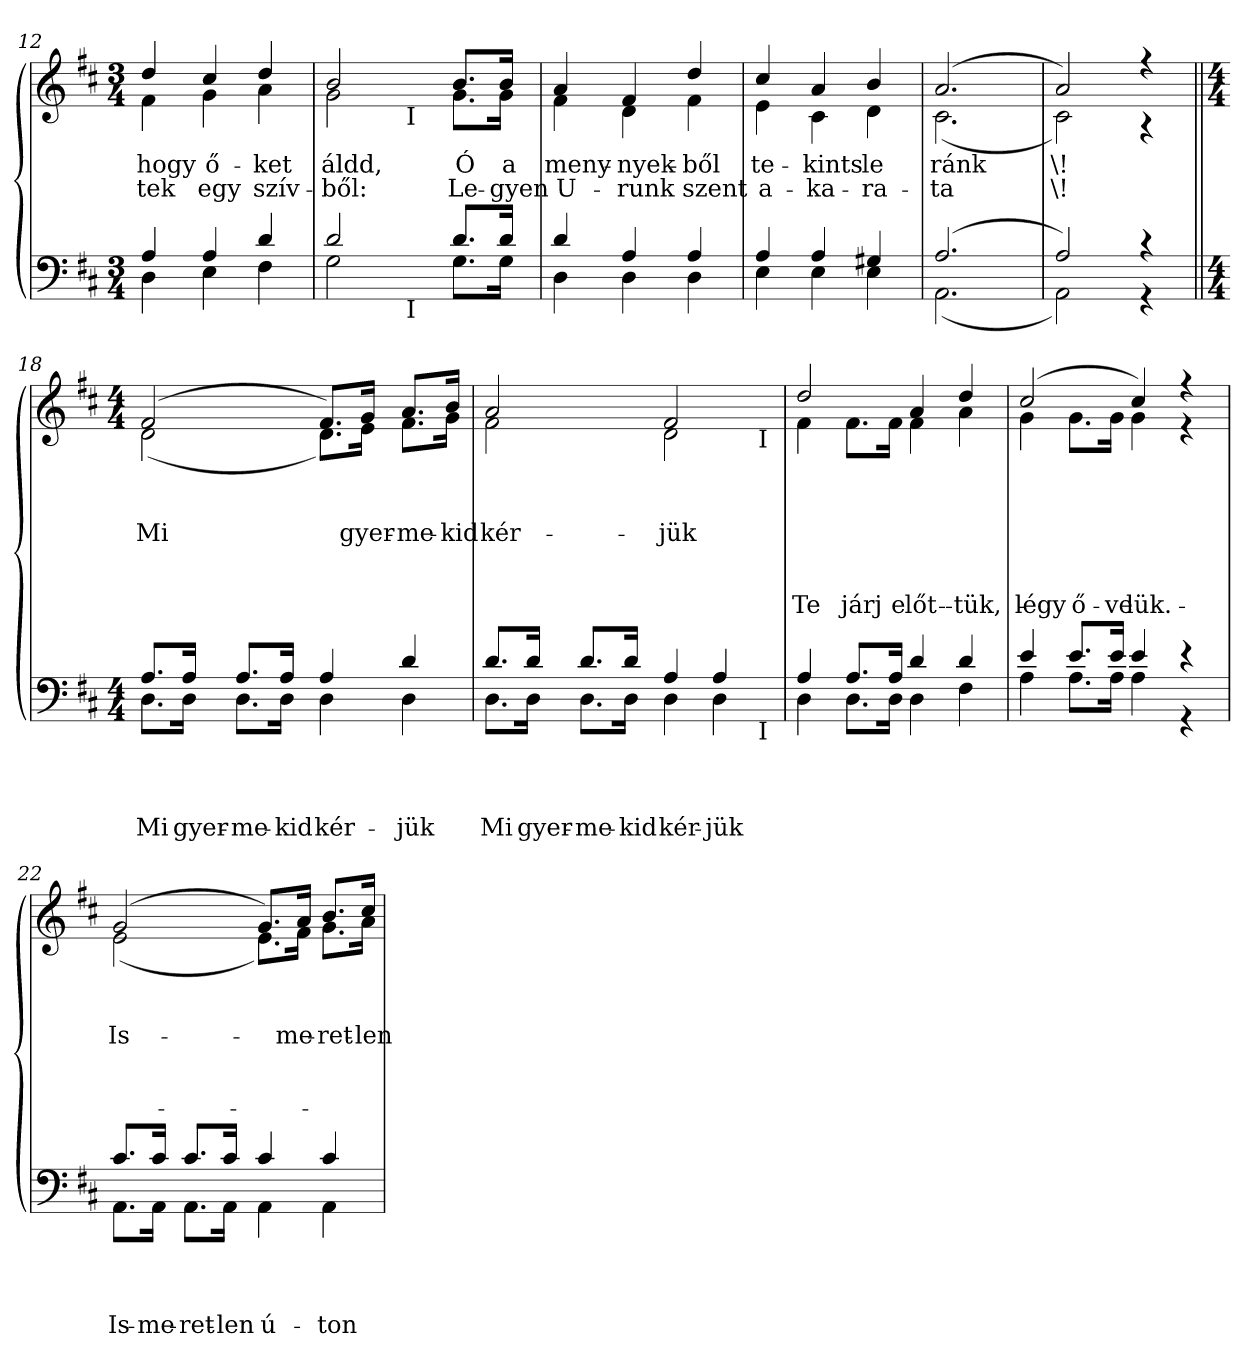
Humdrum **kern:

**kern	**text	**text	**text	**text	**kern	**text	**text	**text	**text	**text	**text
*part2	*part2	*part2	*part2	*part2	*part1	*part1	*part1	*part1	*part1	*part1	*part1
*staff2	*staff2	*staff2	*staff2	*staff2	*staff1	*staff1	*staff1	*staff1	*staff1	*staff1	*staff1
!!LO:LB:g=z
*clefF4	*	*	*	*	*clefG2	*	*	*	*	*	*
*k[f#c#]	*	*	*	*	*k[f#c#]	*	*	*	*	*	*
*b:	*	*	*	*	*b:	*	*	*	*	*	*
*M3/4	*	*	*	*	*M3/4	*	*	*	*	*	*
=12	=12	=12	=12	=12	=12	=12	=12	=12	=12	=12	=12
*^	*	*	*	*	*	*	*	*	*	*	*
!	!	!	!	!	!	!	!LO:LY:b	!LO:LY:b	!	!	!	!
*	*	*	*	*	*	*^	*	*	*	*	*	*
4A/	4D\	.	.	.	.	4dd/	4f#\	hogy	-tek	.	.	.	.
!	!	!	!	!	!	!	!	!LO:LY:b	!LO:LY:b	!	!	!	!
4A/	4E\	.	.	.	.	4cc#/	4g\	ő-	egy	.	.	.	.
!	!	!	!	!	!	!	!	!LO:LY:b	!LO:LY:b	!	!	!	!
4d/	4F#\	.	.	.	.	4dd/	4a\	-ket	szív-	.	.	.	.
*	*	*	*	*	*	*v	*v	*	*	*	*	*	*
=13	=13	=13	=13	=13	=13	=13	=13	=13	=13	=13	=13	=13
*	*	*	*	*	*	*^	*	*	*	*	*	*
!	!	!	!	!	!	!	!	!LO:LY:b	!LO:LY:b	!	!	!	!
*	*^	*	*	*	*	*	*^	*	*	*	*	*	*
2d/	2G\	4ryy	.	.	.	.	2b/	2g\	4ryy	áldd,	-ből:	.	.	.	.
.	.	16ryy	.	.	.	.	.	.	16ryy	.	.	.	.	.	.
!	!	!	!	!	!	!	!	!	!LO:TX:b:t=I	!	!	!	!	!	!
!	!	!LO:TX:b:t=I	!	!	!	!	!	!	!	!	!	!	!	!	!
.	.	4..ryy	.	.	.	.	.	.	4..ryy	.	.	.	.	.	.
!	!	!	!	!	!	!	!	!	!	!LO:LY:b	!LO:LY:b	!	!	!	!
8.d/L	8.G\L	.	.	.	.	.	8.b/L	8.g\L	.	Ó	Le-	.	.	.	.
!	!	!	!	!	!	!	!	!	!	!LO:LY:b	!LO:LY:b	!	!	!	!
16d/Jk	16G\Jk	.	.	.	.	.	16b/Jk	16g\Jk	.	a	-gyen	.	.	.	.
*	*v	*v	*	*	*	*	*	*	*	*	*	*	*	*	*
*	*	*	*	*	*	*v	*v	*v	*	*	*	*	*	*
=14	=14	=14	=14	=14	=14	=14	=14	=14	=14	=14	=14	=14
*	*^	*	*	*	*	*^	*	*	*	*	*	*
*	*	*	*	*	*	*	*	*^	*	*	*	*	*	*
!	!	!	!	!	!	!	!	!	!	!LO:LY:b	!LO:LY:b	!	!	!	!
*	*v	*v	*	*	*	*	*	*	*	*	*	*	*	*	*
*	*	*	*	*	*	*	*v	*v	*	*	*	*	*	*
4d/	4D\	.	.	.	.	4a/	4f#\	meny-	U-	.	.	.	.
!	!	!	!	!	!	!	!	!LO:LY:b	!LO:LY:b	!	!	!	!
4A/	4D\	.	.	.	.	4f#/	4d\	-nyek-	-runk	.	.	.	.
!	!	!	!	!	!	!	!	!LO:LY:b	!LO:LY:b	!	!	!	!
4A/	4D\	.	.	.	.	4dd/	4f#\	-ből	szent	.	.	.	.
=15	=15	=15	=15	=15	=15	=15	=15	=15	=15	=15	=15	=15	=15
!	!	!	!	!	!	!	!	!LO:LY:b	!LO:LY:b	!	!	!	!
4A/	4E\	.	.	.	.	4cc#/	4e\	te-	a-	.	.	.	.
!	!	!	!	!	!	!	!	!LO:LY:b	!LO:LY:b	!	!	!	!
4A/	4E\	.	.	.	.	4a/	4c#\	-kints	-ka-	.	.	.	.
!	!	!	!	!	!	!	!	!LO:LY:b	!LO:LY:b	!	!	!	!
4G#X/	4E\	.	.	.	.	4b/	4d\	le	-ra-	.	.	.	.
=16	=16	=16	=16	=16	=16	=16	=16	=16	=16	=16	=16	=16	=16
!	!	!	!	!	!	!	!	!LO:LY:b	!LO:LY:b	!	!	!	!
(>2.A/	(<2.AA\	.	.	.	.	(>2.a/	(<2.c#\	ránk	-ta	.	.	.	.
=17	=17	=17	=17	=17	=17	=17	=17	=17	=17	=17	=17	=17	=17
!	!	!	!	!	!	!	!	!LO:LY:b	!LO:LY:b	!	!	!	!
2A/)	2AA\)	.	.	.	.	2a/)	2c#\)	\!	\!	.	.	.	.
4r	4r	.	.	.	.	4r	4r	.	.	.	.	.	.
!!LO:PB:g=z	!!
=18||	=18||	=18||	=18||	=18||	=18||	=18||	=18||	=18||	=18||	=18||	=18||	=18||	=18||
*M4/4	*	*	*	*	*	*M4/4	*	*	*	*	*	*	*
!	!	!	!	!	!LO:LY:a	!	!	!	!	!	!	!	!
!	!	!	!	!	!	!	!	!	!	!LO:LY:b	!	!	!
8.A/L	8.D\L	.	.	.	Mi	(>2f#/	(<2d\	.	.	Mi	.	.	.
!	!	!	!	!	!LO:LY:a	!	!	!	!	!	!	!	!
16A/Jk	16D\Jk	.	.	.	gyer-	.	.	.	.	.	.	.	.
!	!	!	!	!	!LO:LY:a	!	!	!	!	!	!	!	!
8.A/L	8.D\L	.	.	.	-me-	.	.	.	.	.	.	.	.
!	!	!	!	!	!LO:LY:a	!	!	!	!	!	!	!	!
16A/Jk	16D\Jk	.	.	.	-kid	.	.	.	.	.	.	.	.
!	!	!	!	!	!LO:LY:a	!	!	!	!	!	!	!	!
4A/	4D\	.	.	.	kér-	8.f#/L)	8.d\L)	.	.	.	.	.	.
!	!	!	!	!	!	!	!	!	!	!LO:LY:b	!	!	!
.	.	.	.	.	.	16g/Jk	16e\Jk	.	.	gyer-	.	.	.
!	!	!	!	!	!LO:LY:a	!	!	!	!	!	!	!	!
!	!	!	!	!	!	!	!	!	!	!LO:LY:b	!	!	!
4d/	4D\	.	.	.	-jük	8.a/L	8.f#\L	.	.	-me-	.	.	.
!	!	!	!	!	!	!	!	!	!	!LO:LY:b	!	!	!
.	.	.	.	.	.	16b/Jk	16g\Jk	.	.	-kid	.	.	.
*v	*v	*	*	*	*	*	*	*	*	*	*	*	*
*	*	*	*	*	*v	*v	*	*	*	*	*	*
=19	=19	=19	=19	=19	=19	=19	=19	=19	=19	=19	=19
*	*	*	*	*	*^	*	*	*	*	*	*
!	!	!	!	!LO:LY:a	!	!	!	!	!	!	!	!
*^	*	*	*	*	*v	*v	*	*	*	*	*	*
*	*	*	*	*	*	*^	*	*	*	*	*	*
!	!	!	!	!	!	!	!	!	!	!LO:LY:b	!	!	!
*	*^	*	*	*	*	*	*^	*	*	*	*	*	*
8.d/L	8.D\L	2ryy	.	.	.	Mi	2a/	2f#\	2ryy	.	.	kér-	.	.	.
!	!	!	!	!	!	!LO:LY:a	!	!	!	!	!	!	!	!	!
16d/Jk	16D\Jk	.	.	.	.	gyer-	.	.	.	.	.	.	.	.	.
!	!	!	!	!	!	!LO:LY:a	!	!	!	!	!	!	!	!	!
8.d/L	8.D\L	.	.	.	.	-me-	.	.	.	.	.	.	.	.	.
!	!	!	!	!	!	!LO:LY:a	!	!	!	!	!	!	!	!	!
16d/Jk	16D\Jk	.	.	.	.	-kid	.	.	.	.	.	.	.	.	.
!	!	!	!	!	!	!LO:LY:a	!	!	!	!	!	!	!	!	!
!	!	!	!	!	!	!	!	!	!	!	!	!LO:LY:b	!	!	!
4A/	4D\	4ryy	.	.	.	kér-	2f#/	2d\	4ryy	.	.	-jük	.	.	.
!	!	!	!	!	!	!LO:LY:a	!	!	!	!	!	!	!	!	!
4A/	4D\	8ryy	.	.	.	-jük	.	.	8ryy	.	.	.	.	.	.
.	.	32ryy	.	.	.	.	.	.	32ryy	.	.	.	.	.	.
!	!	!	!	!	!	!	!	!	!LO:TX:b:t=I	!	!	!	!	!	!
!	!	!LO:TX:b:t=I	!	!	!	!	!	!	!	!	!	!	!	!	!
.	.	16.ryy	.	.	.	.	.	.	16.ryy	.	.	.	.	.	.
*	*v	*v	*	*	*	*	*	*	*	*	*	*	*	*	*
*	*	*	*	*	*	*v	*v	*v	*	*	*	*	*	*
!!LO:LB:g=z
=20	=20	=20	=20	=20	=20	=20	=20	=20	=20	=20	=20	=20
*	*^	*	*	*	*	*^	*	*	*	*	*	*
*	*	*	*	*	*	*	*	*^	*	*	*	*	*	*
!	!	!	!	!	!	!	!	!	!	!	!	!	!	!LO:LY:a	!
*	*v	*v	*	*	*	*	*	*	*	*	*	*	*	*	*
*	*	*	*	*	*	*	*v	*v	*	*	*	*	*	*
*	*^	*	*	*	*	*	*^	*	*	*	*	*	*
!	!	!	!	!	!	!	!	!	!	!	!	!	!	!	!LO:LY:b
*	*v	*v	*	*	*	*	*	*	*	*	*	*	*	*	*
*	*	*	*	*	*	*	*v	*v	*	*	*	*	*	*
4A/	4D\	.	.	.	.	2dd/	4f#\	.	.	.	.	.	Te
!	!	!	!	!	!	!	!	!	!	!	!	!	!LO:LY:b
8.A/L	8.D\L	.	.	.	.	.	8.f#\L	.	.	.	.	.	járj
!	!	!	!	!	!	!	!	!	!	!	!	!	!LO:LY:b
16A/Jk	16D\Jk	.	.	.	.	.	16f#\Jk	.	.	.	.	.	e-
!	!	!	!	!	!	!	!	!	!	!	!	!LO:LY:a	!
!	!	!	!	!	!	!	!	!	!	!	!	!	!LO:LY:b
4d/	4D\	.	.	.	.	4a/	4f#\	.	.	.	.	.	-lőt-
!	!	!	!	!	!	!	!	!	!	!	!	!LO:LY:a	!
!	!	!	!	!	!	!	!	!	!	!	!	!	!LO:LY:b
4d/	4F#\	.	.	.	.	4dd/	4a\	.	.	.	.	.	-tük,
=21	=21	=21	=21	=21	=21	=21	=21	=21	=21	=21	=21	=21	=21
!	!	!	!	!	!	!	!	!	!	!	!	!LO:LY:a	!
!	!	!	!	!	!	!	!	!	!	!	!	!	!LO:LY:b
4e/	4A\	.	.	.	.	(2cc#/	4g\	.	.	.	.	.	légy
!	!	!	!	!	!	!	!	!	!	!	!	!	!LO:LY:b
8.e/L	8.A\L	.	.	.	.	.	8.g\L	.	.	.	.	.	ő-
!	!	!	!	!	!	!	!	!	!	!	!	!	!LO:LY:b
16e/Jk	16A\Jk	.	.	.	.	.	16g\Jk	.	.	.	.	.	-ve-
!	!	!	!	!	!	!	!	!	!	!	!	!LO:LY:a	!
!	!	!	!	!	!	!	!	!	!	!	!	!	!LO:LY:b
4e/	4A\	.	.	.	.	4cc#/)	4g\	.	.	.	.	.	-lük.
4r	4r	.	.	.	.	4r	4r	.	.	.	.	.	.
=22	=22	=22	=22	=22	=22	=22	=22	=22	=22	=22	=22	=22	=22
!	!	!	!	!	!LO:LY:a	!	!	!	!	!	!	!	!
!	!	!	!	!	!	!	!	!	!	!LO:LY:b	!	!	!
8.c#/L	8.AA\L	.	.	.	Is-	(>2g/	(<2e\	.	.	Is-	.	.	.
!	!	!	!	!	!LO:LY:a	!	!	!	!	!	!	!	!
16c#/Jk	16AA\Jk	.	.	.	-me-	.	.	.	.	.	.	.	.
!	!	!	!	!	!LO:LY:a	!	!	!	!	!	!	!	!
8.c#/L	8.AA\L	.	.	.	-ret-	.	.	.	.	.	.	.	.
!	!	!	!	!	!LO:LY:a	!	!	!	!	!	!	!	!
16c#/Jk	16AA\Jk	.	.	.	-len	.	.	.	.	.	.	.	.
!	!	!	!	!	!LO:LY:a	!	!	!	!	!	!	!	!
4c#/	4AA\	.	.	.	ú-	8.g/L)	8.e\L)	.	.	.	.	.	.
!	!	!	!	!	!	!	!	!	!	!LO:LY:b	!	!	!
.	.	.	.	.	.	16a/Jk	16f#\Jk	.	.	-me-	.	.	.
!	!	!	!	!	!LO:LY:a	!	!	!	!	!	!	!	!
!	!	!	!	!	!	!	!	!	!	!LO:LY:b	!	!	!
4c#/	4AA\	.	.	.	-ton	8.b/L	8.g\L	.	.	-ret-	.	.	.
!	!	!	!	!	!	!	!	!	!	!LO:LY:b	!	!	!
.	.	.	.	.	.	16cc#/Jk	16a\Jk	.	.	-len	.	.	.
*v	*v	*	*	*	*	*	*	*	*	*	*	*	*
*	*	*	*	*	*v	*v	*	*	*	*	*	*
=	=	=	=	=	=	=	=	=	=	=	=
*-	*-	*-	*-	*-	*-	*-	*-	*-	*-	*-	*-
